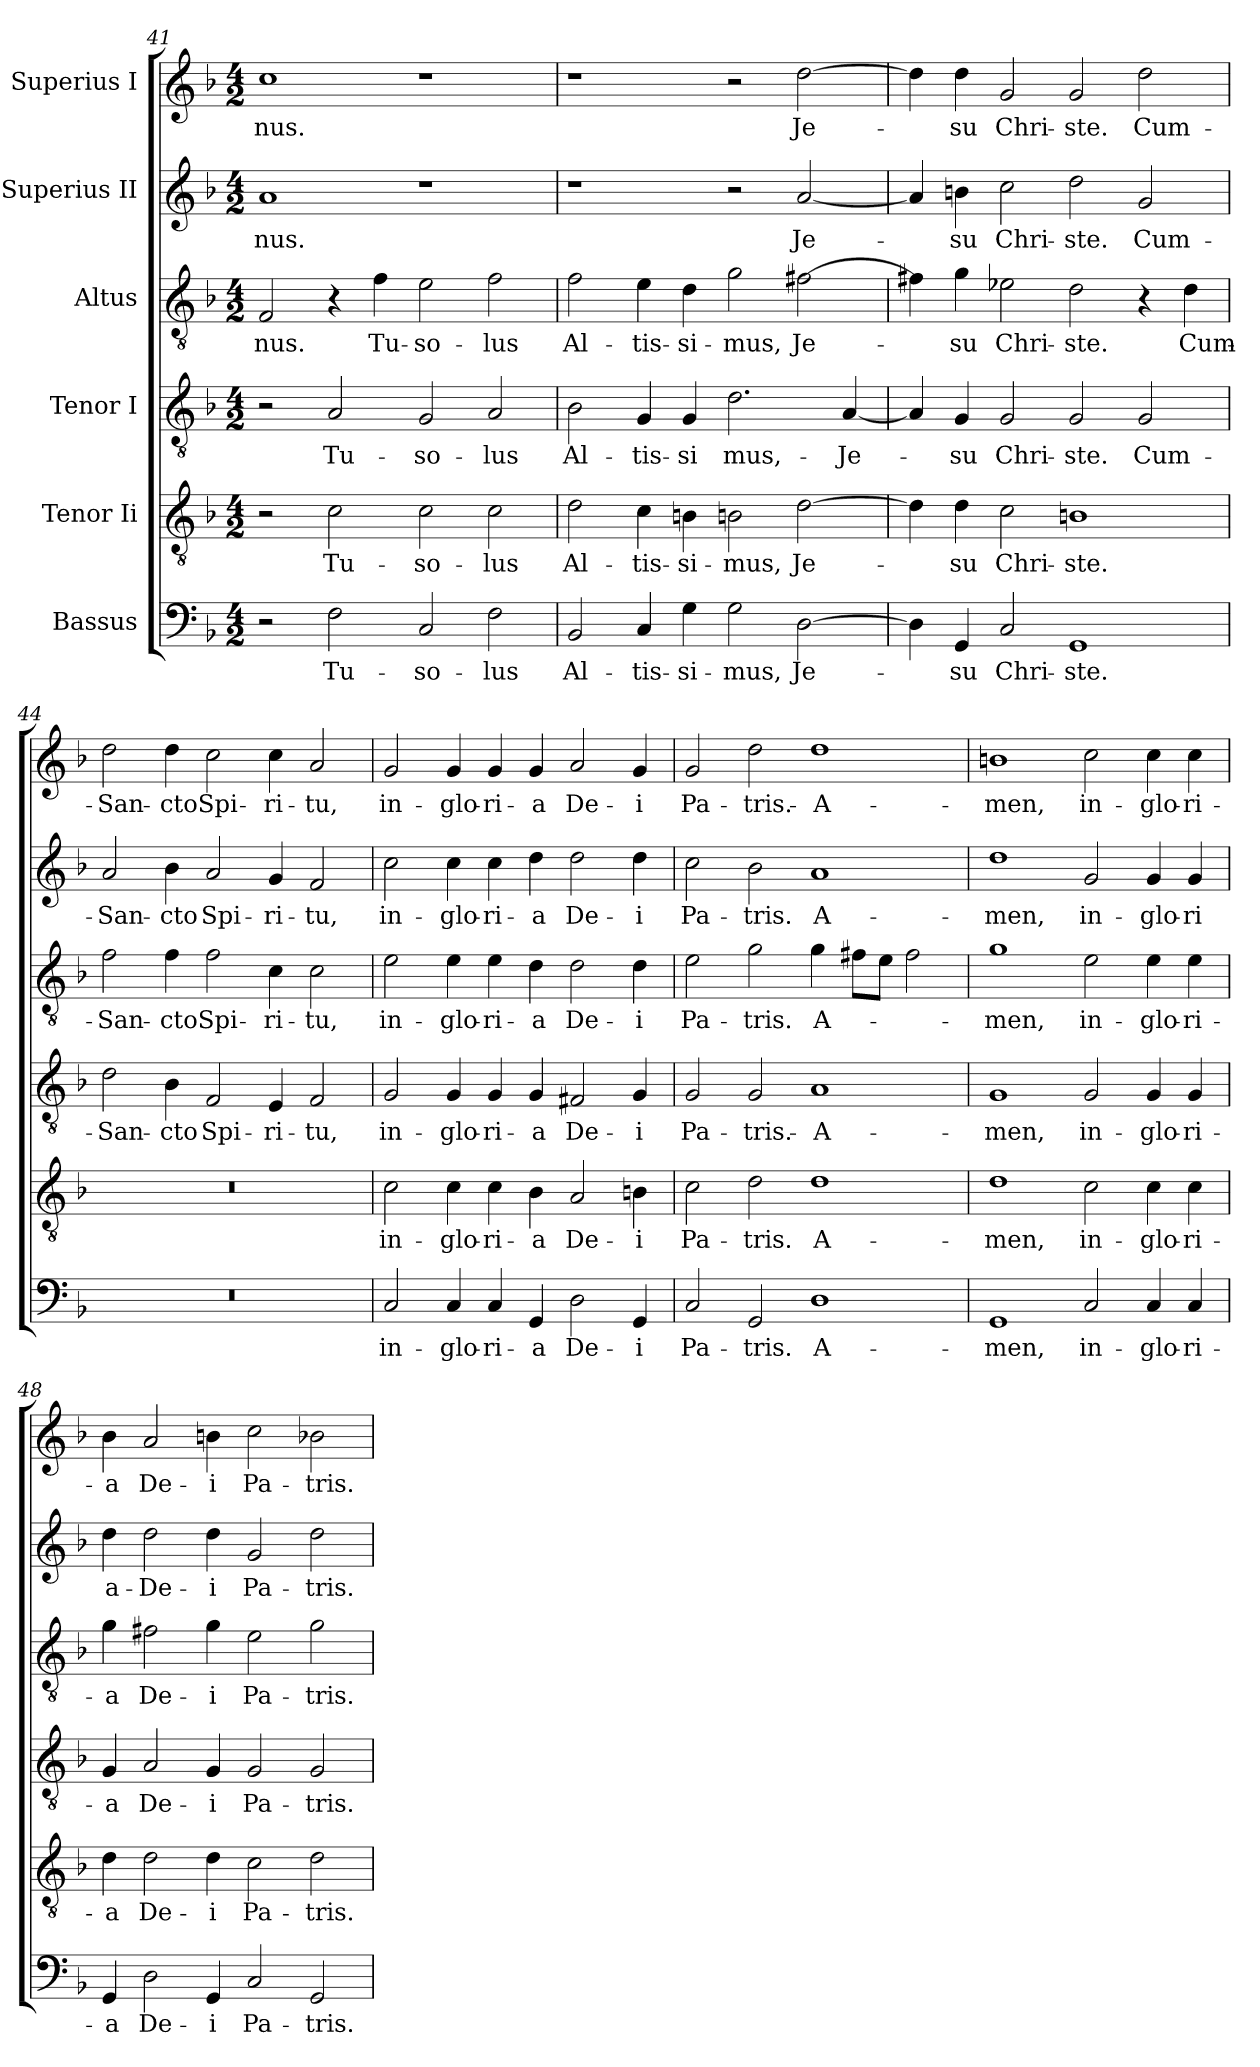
**kern	**text	**kern	**text	**kern	**text	**kern	**text	**kern	**text	**kern	**text
*part6	*part6	*part5	*part5	*part4	*part4	*part3	*part3	*part2	*part2	*part1	*part1
*staff6	*staff6	*staff5	*staff5	*staff4	*staff4	*staff3	*staff3	*staff2	*staff2	*staff1	*staff1
*I"Bassus	*	*I"Tenor Ii	*	*I"Tenor I	*	*I"Altus	*	*I"Superius II	*	*I"Superius I	*
*clefF4	*	*clefGv2	*	*clefGv2	*	*clefGv2	*	*clefG2	*	*clefG2	*
*k[b-]	*	*k[b-]	*	*k[b-]	*	*k[b-]	*	*k[b-]	*	*k[b-]	*
*M4/2	*	*M4/2	*	*M4/2	*	*M4/2	*	*M4/2	*	*M4/2	*
=41	=41	=41	=41	=41	=41	=41	=41	=41	=41	=41	=41
2r	.	2r	.	2r	.	2F/	-nus.	1a/	-nus.	1cc/	-nus.
2F\	Tu-	2c\	Tu-	2A/	Tu-	4r	.	.	.	.	.
.	.	.	.	.	.	4f\	Tu-	.	.	.	.
2C/	so-	2c\	so-	2G/	so-	2e\	so-	1r	.	1r	.
2F\	-lus	2c\	-lus	2A/	-lus	2f\	-lus	.	.	.	.
=42	=42	=42	=42	=42	=42	=42	=42	=42	=42	=42	=42
2BB-/	Al-	2d\	Al-	2B-\	Al-	2f\	Al-	1r	.	1r	.
4C/	-tis-	4c\	-tis-	4G/	-tis-	4e\	-tis-	.	.	.	.
4G\	-si-	4Bn\	-si-	4G/	-si	4d\	-si-	.	.	.	.
2G\	-mus,	2Bn\	-mus,	2.d\	mus,-	2g\	-mus,	2r	.	2r	.
[2D\	Je-	[2d\	Je-	.	.	[2f#X\	Je-	[2a/	Je-	[2dd\	Je-
.	.	.	.	[4A/	Je-	.	.	.	.	.	.
=43	=43	=43	=43	=43	=43	=43	=43	=43	=43	=43	=43
4D\]	.	4d\]	.	4A/]	.	4f#X\]	.	4a/]	.	4dd\]	.
4GG/	-su	4d\	-su	4G/	-su	4g\	-su	4bn\	-su	4dd\	-su
2C/	Chri-	2c\	Chri-	2G/	Chri-	2e-X\	Chri-	2cc\	Chri-	2g/	Chri-
1GG/	-ste.	1Bn\	-ste.	2G/	-ste.	2d\	-ste.	2dd\	-ste.	2g/	-ste.
.	.	.	.	2G/	Cum-	4r	.	2g/	Cum-	2dd\	Cum-
.	.	.	.	.	.	4d\	Cum-	.	.	.	.
=44	=44	=44	=44	=44	=44	=44	=44	=44	=44	=44	=44
0r	.	0r	.	2d\	San-	2f\	San-	2a/	San-	2dd\	San-
.	.	.	.	4B-\	-cto	4f\	-ctoSpi-	4b-\	-cto	4dd\	-ctoSpi-
.	.	.	.	2F/	Spi-	2f\	.	2a/	Spi-	2cc\	.
.	.	.	.	4E/	-ri-	4c\	-ri-	4g/	-ri-	4cc\	-ri-
.	.	.	.	2F/	-tu,	2c\	-tu,	2f/	-tu,	2a/	-tu,
=45	=45	=45	=45	=45	=45	=45	=45	=45	=45	=45	=45
2C/	in-	2c\	in-	2G/	in-	2e\	in-	2cc\	in-	2g/	in-
4C/	glo-	4c\	glo-	4G/	glo-	4e\	glo-	4cc\	glo-	4g/	glo-
4C/	-ri-	4c\	-ri-	4G/	-ri-	4e\	-ri-	4cc\	-ri-	4g/	-ri-
4GG/	-a	4B-\	-a	4G/	-a	4d\	-a	4dd\	-a	4g/	-a
2D\	De-	2A/	De-	2F#X/	De-	2d\	De-	2dd\	De-	2a/	De-
4GG/	-i	4Bn\	-i	4G/	-i	4d\	-i	4dd\	-i	4g/	-i
=46	=46	=46	=46	=46	=46	=46	=46	=46	=46	=46	=46
2C/	Pa-	2c\	Pa-	2G/	Pa-	2e\	Pa-	2cc\	Pa-	2g/	Pa-
2GG/	-tris.	2d\	-tris.	2G/	tris.-	2g\	-tris.	2b-\	-tris.	2dd\	tris.-
1D\	A-	1d/	A-	1A/	A-	4g\	A-	1a/	A-	1dd/	A-
.	.	.	.	.	.	8f#X\L	.	.	.	.	.
.	.	.	.	.	.	8e\J	.	.	.	.	.
.	.	.	.	.	.	2f#\	.	.	.	.	.
=47	=47	=47	=47	=47	=47	=47	=47	=47	=47	=47	=47
1GG/	-men,	1d/	-men,	1G/	-men,	1g/	-men,	1dd/	-men,	1bn\	-men,
2C/	in-	2c\	in-	2G/	in-	2e\	in-	2g/	in-	2cc\	in-
4C/	glo-	4c\	glo-	4G/	glo-	4e\	glo-	4g/	glo-	4cc\	glo-
4C/	-ri-	4c\	-ri-	4G/	-ri-	4e\	-ri-	4g/	-ri	4cc\	-ri-
=48	=48	=48	=48	=48	=48	=48	=48	=48	=48	=48	=48
4GG/	-a	4d\	-a	4G/	-a	4g\	-a	4dd\	a-	4b-\	-a
2D\	De-	2d\	De-	2A/	De-	2f#X\	De-	2dd\	De-	2a/	De-
4GG/	-i	4d\	-i	4G/	-i	4g\	-i	4dd\	-i	4bn\	-i
2C/	Pa-	2c\	Pa-	2G/	Pa-	2e\	Pa-	2g/	Pa-	2cc\	Pa-
2GG/	-tris.	2d\	-tris.	2G/	-tris.	2g\	-tris.	2dd\	-tris.	2b-X\	-tris.
=	=	=	=	=	=	=	=	=	=	=	=
*-	*-	*-	*-	*-	*-	*-	*-	*-	*-	*-	*-
